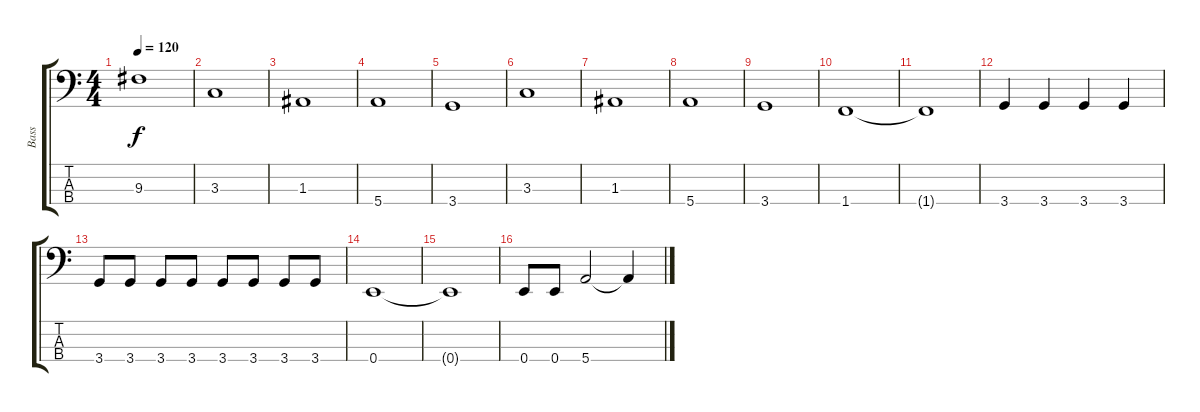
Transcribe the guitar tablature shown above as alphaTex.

\track ("Bass" "Bass") {instrument electricbasspick}
\staff {score tabs}
\tuning (G2 D2 A1 E1) {hide}
\ts (4 4)
\tempo 120
\clef f4
\ks c
9.3.1{dy f} |
3.3.1 |
1.3.1 |
5.4.1 |
3.4.1 |
3.3.1 |
1.3.1 |
5.4.1 |
3.4.1 |
1.4.1 |
1.4{t}.1 |
3.4.4 3.4.4 3.4.4 3.4.4 |
3.4.8 3.4.8 3.4.8 3.4.8 3.4.8 3.4.8 3.4.8 3.4.8 |
0.4.1 |
0.4{t}.1 |
0.4.8 0.4.8 5.4.2 5.4{t}.4
